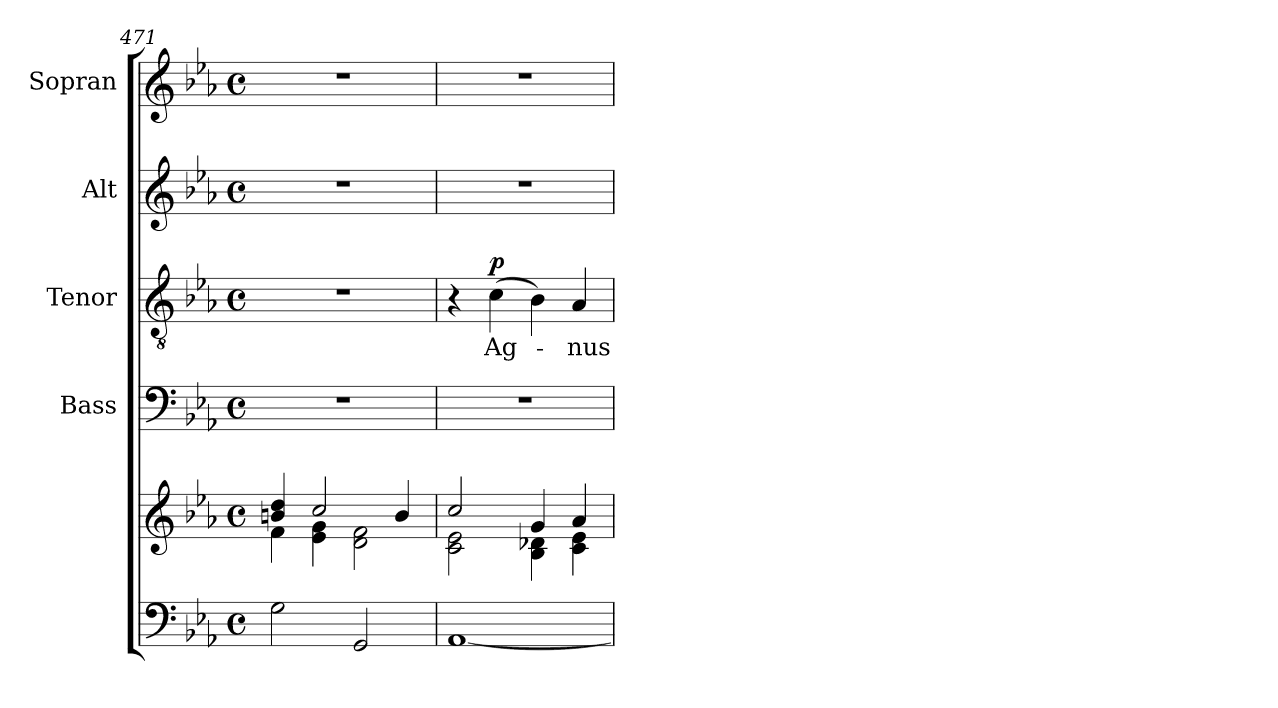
**kern	**kern	**kern	**kern	**text	**dynam	**kern	**kern
*part5	*part5	*part4	*part3	*part3	*part3	*part2	*part1
*staff6	*staff5	*staff4	*staff3	*staff3	*staff3	*staff2	*staff1
*	*	*I"Bass	*I"Tenor	*	*	*I"Alt	*I"Sopran
*	*	*I'B.	*I'T.	*	*	*I'A.	*I'S.
*clefF4	*clefG2	*clefF4	*clefGv2	*	*	*clefG2	*clefG2
*k[b-e-a-]	*k[b-e-a-]	*k[b-e-a-]	*k[b-e-a-]	*	*	*k[b-e-a-]	*k[b-e-a-]
*E-:	*E-:	*E-:	*E-:	*	*	*E-:	*E-:
*M4/4	*M4/4	*M4/4	*M4/4	*	*	*M4/4	*M4/4
*met(c)	*met(c)	*met(c)	*met(c)	*	*	*met(c)	*met(c)
=471	=471	=471	=471	=471	=471	=471	=471
*	*^	*	*	*	*	*	*
2G\	4bn/ 4dd/	4f\	1r	1r	.	.	1r	1r
.	2cc/	4e-\ 4g\	.	.	.	.	.	.
2GG/	.	2d\ 2f\	.	.	.	.	.	.
.	4b/	.	.	.	.	.	.	.
=472	=472	=472	=472	=472	=472	=472	=472	=472
[1AA-	2cc/	2c\ 2e-\	1r	4r	.	.	1r	1r
!	!	!	!	!	!LO:LY:b	!LO:DY:a	!	!
.	.	.	.	(>4c\	Ag-	p	.	.
.	4g/	4B-\ 4d-X\	.	4B-\)	.	.	.	.
!	!	!	!	!	!LO:LY:b	!	!	!
.	4a-/	4c\ 4e-\	.	4A-/	-nus	.	.	.
*	*v	*v	*	*	*	*	*	*
=	=	=	=	=	=	=	=
*-	*-	*-	*-	*-	*-	*-	*-
